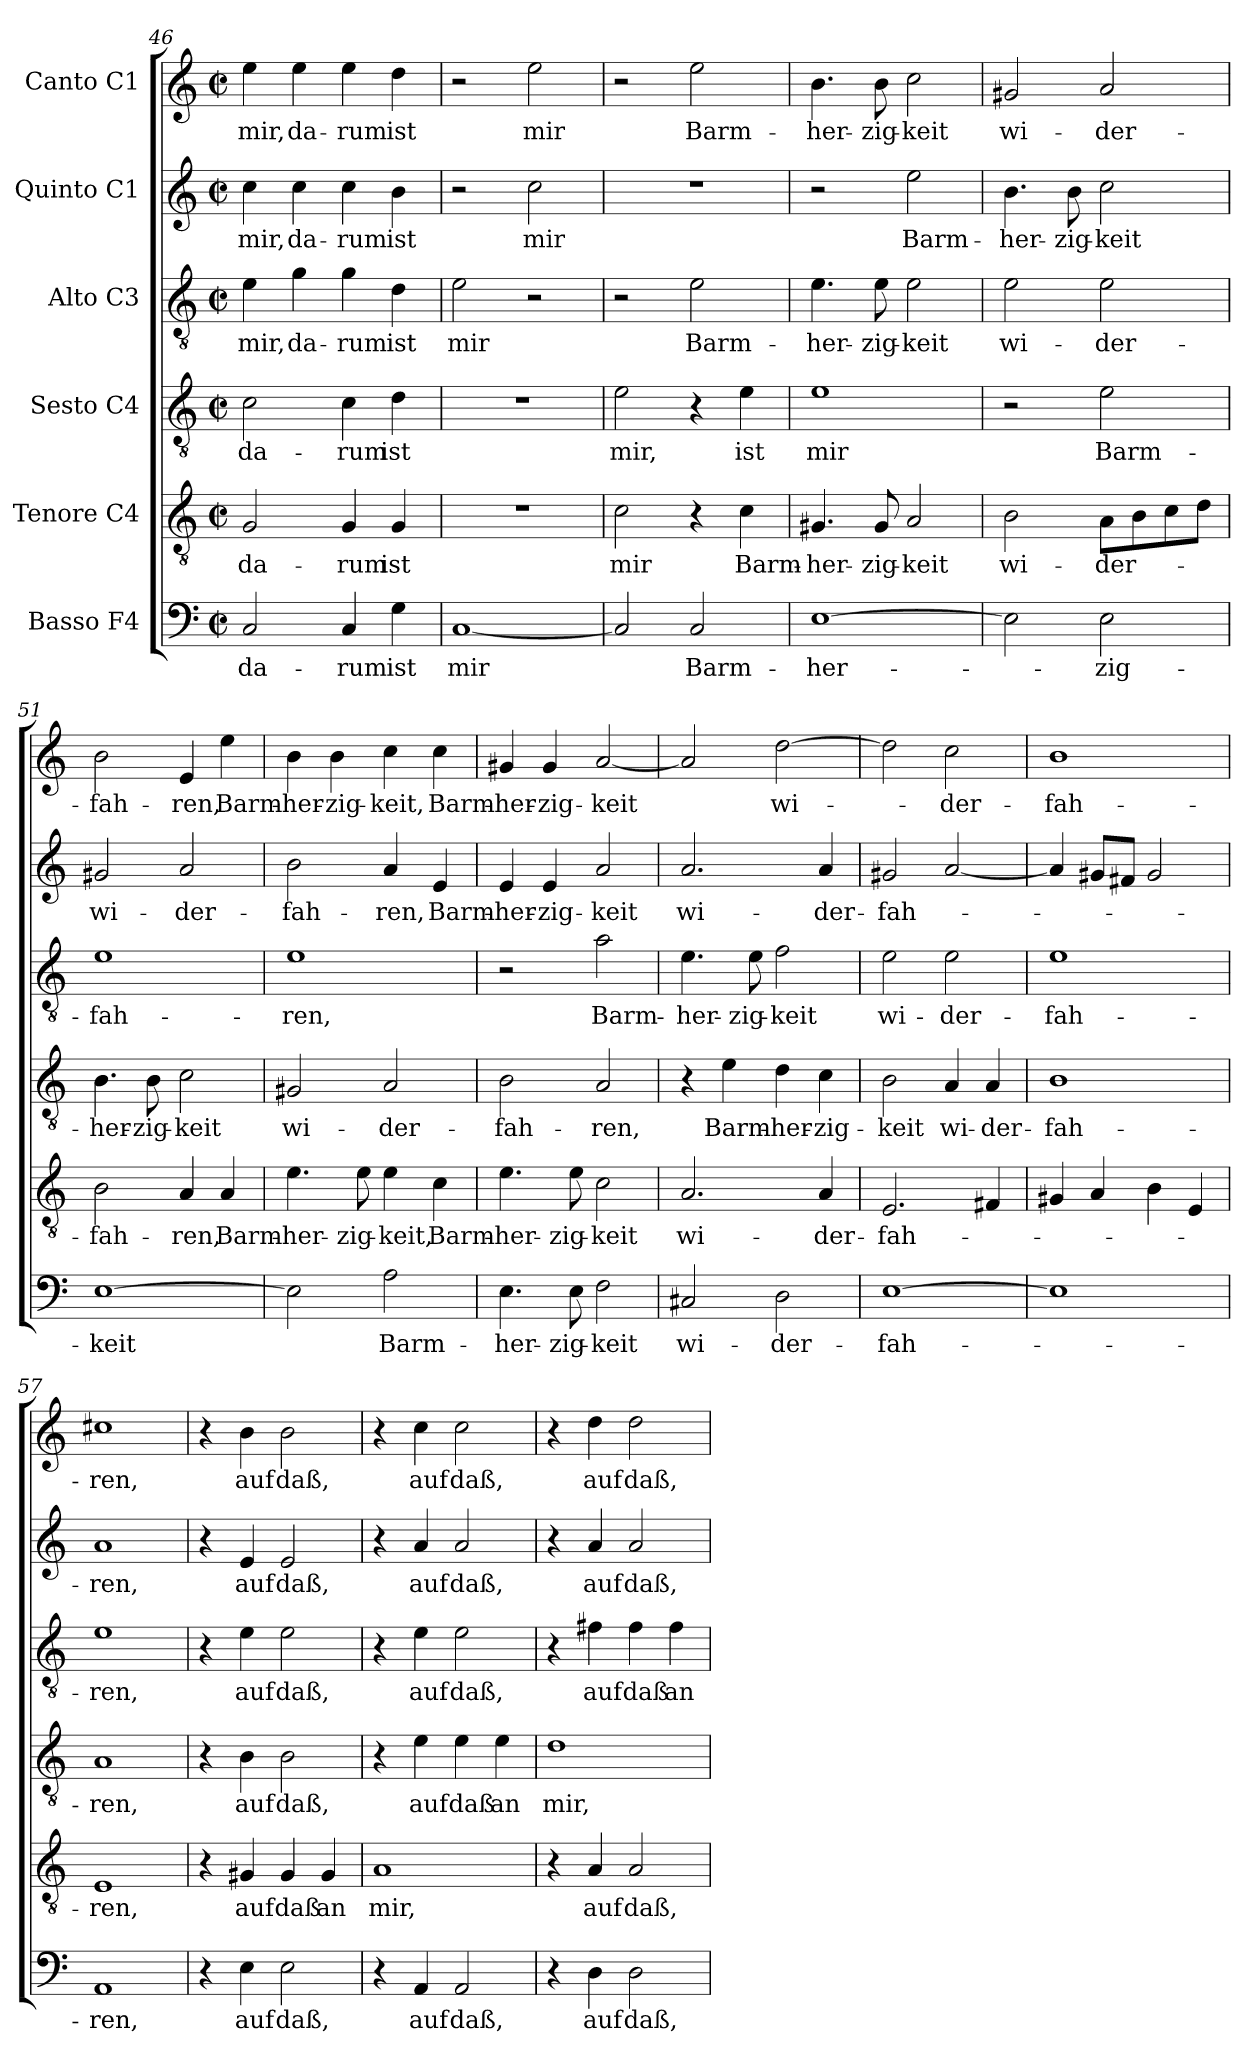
**kern	**text	**kern	**text	**kern	**text	**kern	**text	**kern	**text	**kern	**text
*part6	*part6	*part5	*part5	*part4	*part4	*part3	*part3	*part2	*part2	*part1	*part1
*staff6	*staff6	*staff5	*staff5	*staff4	*staff4	*staff3	*staff3	*staff2	*staff2	*staff1	*staff1
*I"Basso  F4	*	*I"Tenore  C4	*	*I"Sesto  C4	*	*I"Alto  C3	*	*I"Quinto  C1	*	*I"Canto C1	*
*clefF4	*	*clefGv2	*	*clefGv2	*	*clefGv2	*	*clefG2	*	*clefG2	*
*M2/2	*	*M2/2	*	*M2/2	*	*M2/2	*	*M2/2	*	*M2/2	*
*met(c|)	*	*met(c|)	*	*met(c|)	*	*met(c|)	*	*met(c|)	*	*met(c|)	*
=46	=46	=46	=46	=46	=46	=46	=46	=46	=46	=46	=46
!	!LO:LY:b:cj	!	!LO:LY:b:cj	!	!LO:LY:b:cj	!	!LO:LY:b:cj	!	!LO:LY:b:cj	!	!LO:LY:b:cj
2C/	da-	2G/	da-	2c\	da-	4e\	mir,	4cc\	mir,	4ee\	mir,
!	!	!	!	!	!	!	!LO:LY:b	!	!LO:LY:b	!	!LO:LY:b
.	.	.	.	.	.	4g\	da-	4cc\	da-	4ee\	da-
!	!LO:LY:b:cj	!	!LO:LY:b:cj	!	!LO:LY:b:cj	!	!LO:LY:b:cj	!	!LO:LY:b:cj	!	!LO:LY:b:cj
4C/	-rum	4G/	-rum	4c\	-rum	4g\	-rum	4cc\	-rum	4ee\	-rum
!	!LO:LY:b:cj	!	!LO:LY:b:cj	!	!LO:LY:b:cj	!	!LO:LY:b:cj	!	!LO:LY:b:cj	!	!LO:LY:b:cj
4G\	ist	4G/	ist	4d\	ist	4d\	ist	4b\	ist	4dd\	ist
=47	=47	=47	=47	=47	=47	=47	=47	=47	=47	=47	=47
!	!LO:LY:b:cj	!	!	!	!	!	!LO:LY:b:cj	!	!	!	!
[<1C	mir	1r	.	1r	.	2e\	mir	2r	.	2r	.
!	!	!	!	!	!	!	!	!	!LO:LY:b:cj	!	!LO:LY:b:cj
.	.	.	.	.	.	2r	.	2cc\	mir	2ee\	mir
=48	=48	=48	=48	=48	=48	=48	=48	=48	=48	=48	=48
!	!	!	!LO:LY:b:cj	!	!LO:LY:b:cj	!	!	!	!	!	!
2C/]	.	2c\	mir	2e\	mir,	2r	.	1r	.	2r	.
!	!LO:LY:b:cj	!	!	!	!	!	!LO:LY:b:cj	!	!	!	!LO:LY:b:cj
2C/	Barm-	4r	.	4r	.	2e\	Barm-	.	.	2ee\	Barm-
!	!	!	!LO:LY:b:cj	!	!LO:LY:b:cj	!	!	!	!	!	!
.	.	4c\	Barm-	4e\	ist	.	.	.	.	.	.
=49	=49	=49	=49	=49	=49	=49	=49	=49	=49	=49	=49
!	!LO:LY:b:cj	!	!LO:LY:b:cj	!	!LO:LY:b:cj	!	!LO:LY:b:cj	!	!	!	!LO:LY:b:cj
[>1E	-her-	4.G#X/	-her-	1e	mir	4.e\	-her-	2r	.	4.b\	-her-
!	!	!	!LO:LY:b	!	!	!	!LO:LY:b	!	!	!	!LO:LY:b
.	.	8G#/	-zig-	.	.	8e\	-zig-	.	.	8b\	-zig-
!	!	!	!LO:LY:b:rj	!	!	!	!LO:LY:b:rj	!	!LO:LY:b:cj	!	!LO:LY:b:rj
.	.	2A/	-keit	.	.	2e\	-keit	2ee\	Barm-	2cc\	-keit
!!LO:LB:g=z
=50	=50	=50	=50	=50	=50	=50	=50	=50	=50	=50	=50
!	!	!	!LO:LY:b:cj	!	!	!	!LO:LY:b:cj	!	!LO:LY:b:cj	!	!LO:LY:b:cj
2E\]	.	2B\	wi-	2r	.	2e\	wi-	4.b\	-her-	2g#X/	wi-
!	!	!	!	!	!	!	!	!	!LO:LY:b	!	!
.	.	.	.	.	.	.	.	8b\	-zig-	.	.
!	!LO:LY:b:cj	!	!LO:LY:b:cj	!	!LO:LY:b:cj	!	!LO:LY:b:cj	!	!LO:LY:b:cj	!	!LO:LY:b:cj
2E\	-zig-	8A\L	-der-	2e\	Barm-	2e\	-der-	2cc\	-keit	2a/	-der-
.	.	8B\	.	.	.	.	.	.	.	.	.
.	.	8c\	.	.	.	.	.	.	.	.	.
.	.	8d\J	.	.	.	.	.	.	.	.	.
=51	=51	=51	=51	=51	=51	=51	=51	=51	=51	=51	=51
!	!LO:LY:b:cj	!	!LO:LY:b:cj	!	!LO:LY:b:cj	!	!LO:LY:b:cj	!	!LO:LY:b:cj	!	!LO:LY:b:cj
[>1E	-keit	2B\	-fah-	4.B\	-her-	1e	-fah-	2g#X/	wi-	2b\	-fah-
!	!	!	!	!	!LO:LY:b	!	!	!	!	!	!
.	.	.	.	8B\	-zig-	.	.	.	.	.	.
!	!	!	!LO:LY:b:cj	!	!LO:LY:b:rj	!	!	!	!LO:LY:b:cj	!	!LO:LY:b:cj
.	.	4A/	-ren,	2c\	-keit	.	.	2a/	-der-	4e/	-ren,
!	!	!	!LO:LY:b:cj	!	!	!	!	!	!	!	!LO:LY:b:cj
.	.	4A/	Barm-	.	.	.	.	.	.	4ee\	Barm-
=52	=52	=52	=52	=52	=52	=52	=52	=52	=52	=52	=52
!	!	!	!LO:LY:b:cj	!	!LO:LY:b:cj	!	!LO:LY:b:cj	!	!LO:LY:b:cj	!	!LO:LY:b
2E\]	.	4.e\	-her-	2G#X/	wi-	1e	-ren,	2b\	-fah-	4b\	-her-
!	!	!	!	!	!	!	!	!	!	!	!LO:LY:b:rj
.	.	.	.	.	.	.	.	.	.	4b\	-zig-
!	!	!	!LO:LY:b	!	!	!	!	!	!	!	!
.	.	8e\	-zig-	.	.	.	.	.	.	.	.
!	!LO:LY:b:cj	!	!LO:LY:b:rj	!	!LO:LY:b:cj	!	!	!	!LO:LY:b:cj	!	!LO:LY:b:cj
2A\	Barm-	4e\	-keit,	2A/	-der-	.	.	4a/	-ren,	4cc\	-keit,
!	!	!	!LO:LY:b:cj	!	!	!	!	!	!LO:LY:b:cj	!	!LO:LY:b:cj
.	.	4c\	Barm-	.	.	.	.	4e/	Barm-	4cc\	Barm-
=53	=53	=53	=53	=53	=53	=53	=53	=53	=53	=53	=53
!	!LO:LY:b:cj	!	!LO:LY:b:cj	!	!LO:LY:b:cj	!	!	!	!LO:LY:b	!	!LO:LY:b
4.E\	-her-	4.e\	-her-	2B\	-fah-	2r	.	4e/	-her-	4g#X/	-her-
!	!	!	!	!	!	!	!	!	!LO:LY:b:rj	!	!LO:LY:b:rj
.	.	.	.	.	.	.	.	4e/	-zig-	4g#/	-zig-
!	!LO:LY:b	!	!LO:LY:b	!	!	!	!	!	!	!	!
8E\	-zig-	8e\	-zig-	.	.	.	.	.	.	.	.
!	!LO:LY:b:rj	!	!LO:LY:b:rj	!	!LO:LY:b:cj	!	!LO:LY:b:cj	!	!LO:LY:b:cj	!	!LO:LY:b:cj
2F\	-keit	2c\	-keit	2A/	-ren,	2a\	Barm-	2a/	-keit	[<2a/	-keit
=54	=54	=54	=54	=54	=54	=54	=54	=54	=54	=54	=54
!	!LO:LY:b:cj	!	!LO:LY:b:cj	!	!	!	!LO:LY:b:cj	!	!LO:LY:b:cj	!	!
2C#X/	wi-	2.A/	wi-	4r	.	4.e\	-her-	2.a/	wi-	2a/]	.
!	!	!	!	!	!LO:LY:b:cj	!	!	!	!	!	!
.	.	.	.	4e\	Barm-	.	.	.	.	.	.
!	!	!	!	!	!	!	!LO:LY:b	!	!	!	!
.	.	.	.	.	.	8e\	-zig-	.	.	.	.
!	!LO:LY:b:cj	!	!	!	!LO:LY:b	!	!LO:LY:b:cj	!	!	!	!LO:LY:b:cj
2D\	-der-	.	.	4d\	-her-	2f\	-keit	.	.	[>2dd\	wi-
!	!	!	!LO:LY:b:cj	!	!LO:LY:b:rj	!	!	!	!LO:LY:b:cj	!	!
.	.	4A/	-der-	4c\	-zig-	.	.	4a/	-der-	.	.
=55	=55	=55	=55	=55	=55	=55	=55	=55	=55	=55	=55
!	!LO:LY:b:cj	!	!LO:LY:b:cj	!	!LO:LY:b:cj	!	!LO:LY:b:cj	!	!LO:LY:b:cj	!	!
[>1E	-fah-	2.E/	-fah-	2B\	-keit	2e\	wi-	2g#X/	-fah-	2dd\]	.
!	!	!	!	!	!LO:LY:b:cj	!	!LO:LY:b:cj	!	!	!	!LO:LY:b:cj
.	.	.	.	4A/	wi-	2e\	-der-	[>2a/	.	2cc\	-der-
!	!	!	!	!	!LO:LY:b:cj	!	!	!	!	!	!
.	.	4F#X/	.	4A/	-der-	.	.	.	.	.	.
!!LO:PB:g=z
=56	=56	=56	=56	=56	=56	=56	=56	=56	=56	=56	=56
!	!	!	!	!	!LO:LY:b:cj	!	!LO:LY:b:cj	!	!	!	!LO:LY:b:cj
1E]	.	4G#X/	.	1B	-fah-	1e	-fah-	4a/]	.	1b	-fah-
.	.	4A/	.	.	.	.	.	8g#X/L	.	.	.
.	.	.	.	.	.	.	.	8f#X/J	.	.	.
.	.	4B\	.	.	.	.	.	2g#/	.	.	.
.	.	4E/	.	.	.	.	.	.	.	.	.
=57	=57	=57	=57	=57	=57	=57	=57	=57	=57	=57	=57
!	!LO:LY:b:cj	!	!LO:LY:b:cj	!	!LO:LY:b:cj	!	!LO:LY:b:cj	!	!LO:LY:b:cj	!	!LO:LY:b:cj
1AA	-ren,	1E	-ren,	1A	-ren,	1e	-ren,	1a	-ren,	1cc#X	-ren,
=58	=58	=58	=58	=58	=58	=58	=58	=58	=58	=58	=58
4r	.	4r	.	4r	.	4r	.	4r	.	4r	.
!	!LO:LY:b:cj	!	!LO:LY:b:cj	!	!LO:LY:b:cj	!	!LO:LY:b:cj	!	!LO:LY:b:cj	!	!LO:LY:b:cj
4E\	auf	4G#X/	auf	4B\	auf	4e\	auf	4e/	auf	4b\	auf
!	!LO:LY:b:cj	!	!LO:LY:b:cj	!	!LO:LY:b:cj	!	!LO:LY:b:cj	!	!LO:LY:b:cj	!	!LO:LY:b:cj
2E\	daß,	4G#/	daß	2B\	daß,	2e\	daß,	2e/	daß,	2b\	daß,
!	!	!	!LO:LY:b:cj	!	!	!	!	!	!	!	!
.	.	4G#/	an	.	.	.	.	.	.	.	.
=59	=59	=59	=59	=59	=59	=59	=59	=59	=59	=59	=59
!	!	!	!LO:LY:b:cj	!	!	!	!	!	!	!	!
4r	.	1A	mir,	4r	.	4r	.	4r	.	4r	.
!	!LO:LY:b:cj	!	!	!	!LO:LY:b:cj	!	!LO:LY:b:cj	!	!LO:LY:b:cj	!	!LO:LY:b:cj
4AA/	auf	.	.	4e\	auf	4e\	auf	4a/	auf	4cc\	auf
!	!LO:LY:b:cj	!	!	!	!LO:LY:b:cj	!	!LO:LY:b:cj	!	!LO:LY:b:cj	!	!LO:LY:b:cj
2AA/	daß,	.	.	4e\	daß	2e\	daß,	2a/	daß,	2cc\	daß,
!	!	!	!	!	!LO:LY:b:cj	!	!	!	!	!	!
.	.	.	.	4e\	an	.	.	.	.	.	.
=60	=60	=60	=60	=60	=60	=60	=60	=60	=60	=60	=60
!	!	!	!	!	!LO:LY:b:cj	!	!	!	!	!	!
4r	.	4r	.	1d	mir,	4r	.	4r	.	4r	.
!	!LO:LY:b:cj	!	!LO:LY:b:cj	!	!	!	!LO:LY:b:cj	!	!LO:LY:b:cj	!	!LO:LY:b:cj
4D\	auf	4A/	auf	.	.	4f#X\	auf	4a/	auf	4dd\	auf
!	!LO:LY:b:cj	!	!LO:LY:b:cj	!	!	!	!LO:LY:b:cj	!	!LO:LY:b:cj	!	!LO:LY:b:cj
2D\	daß,	2A/	daß,	.	.	4f#\	daß	2a/	daß,	2dd\	daß,
!	!	!	!	!	!	!	!LO:LY:b:cj	!	!	!	!
.	.	.	.	.	.	4f#\	an	.	.	.	.
=	=	=	=	=	=	=	=	=	=	=	=
*-	*-	*-	*-	*-	*-	*-	*-	*-	*-	*-	*-
